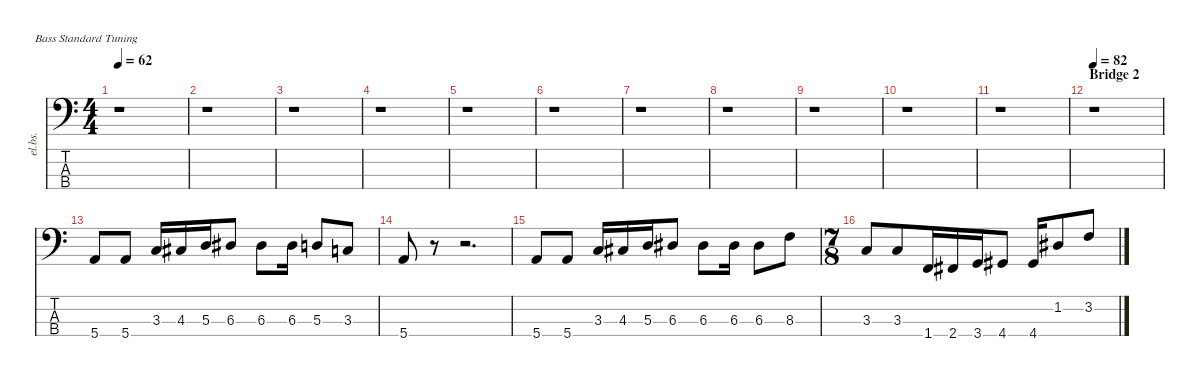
\defaultSystemsLayout 4
\hideDynamics
\bracketExtendMode nobrackets
\track ("Bass (colin)" "el.bs.") {instrument electricbassfinger}
\staff {score tabs}
\tuning (G2 D2 A1 E1)
\ts (4 4)
\tempo 62
\clef f4
\ks c
r.1{dy f} |
r.1 |
r.1 |
r.1 |
r.1 |
r.1 |
r.1 |
r.1 |
r.1 |
r.1 |
r.1 |
\section ("" "Bridge 2")
\tempo 82
r.1 |
5.4.8 5.4.8 3.3.16 4.3{acc #}.16 5.3.16 6.3{acc #}.8 6.3{acc #}.8 6.3{acc #}.16 5.3.8 3.3.8 |
5.4.8 r.8 r.2{d} |
5.4.8 5.4.8 3.3.16 4.3{acc #}.16 5.3.16 6.3{acc #}.8 6.3{acc #}.8 6.3{acc #}.16 6.3{acc #}.8 8.3.8 |
\ts (7 8)
3.3.8 3.3.8 1.4.16 2.4{acc #}.16 3.4.16 4.4{acc #}.8 4.4{acc #}.16 1.2{acc #}.8 3.2.8
